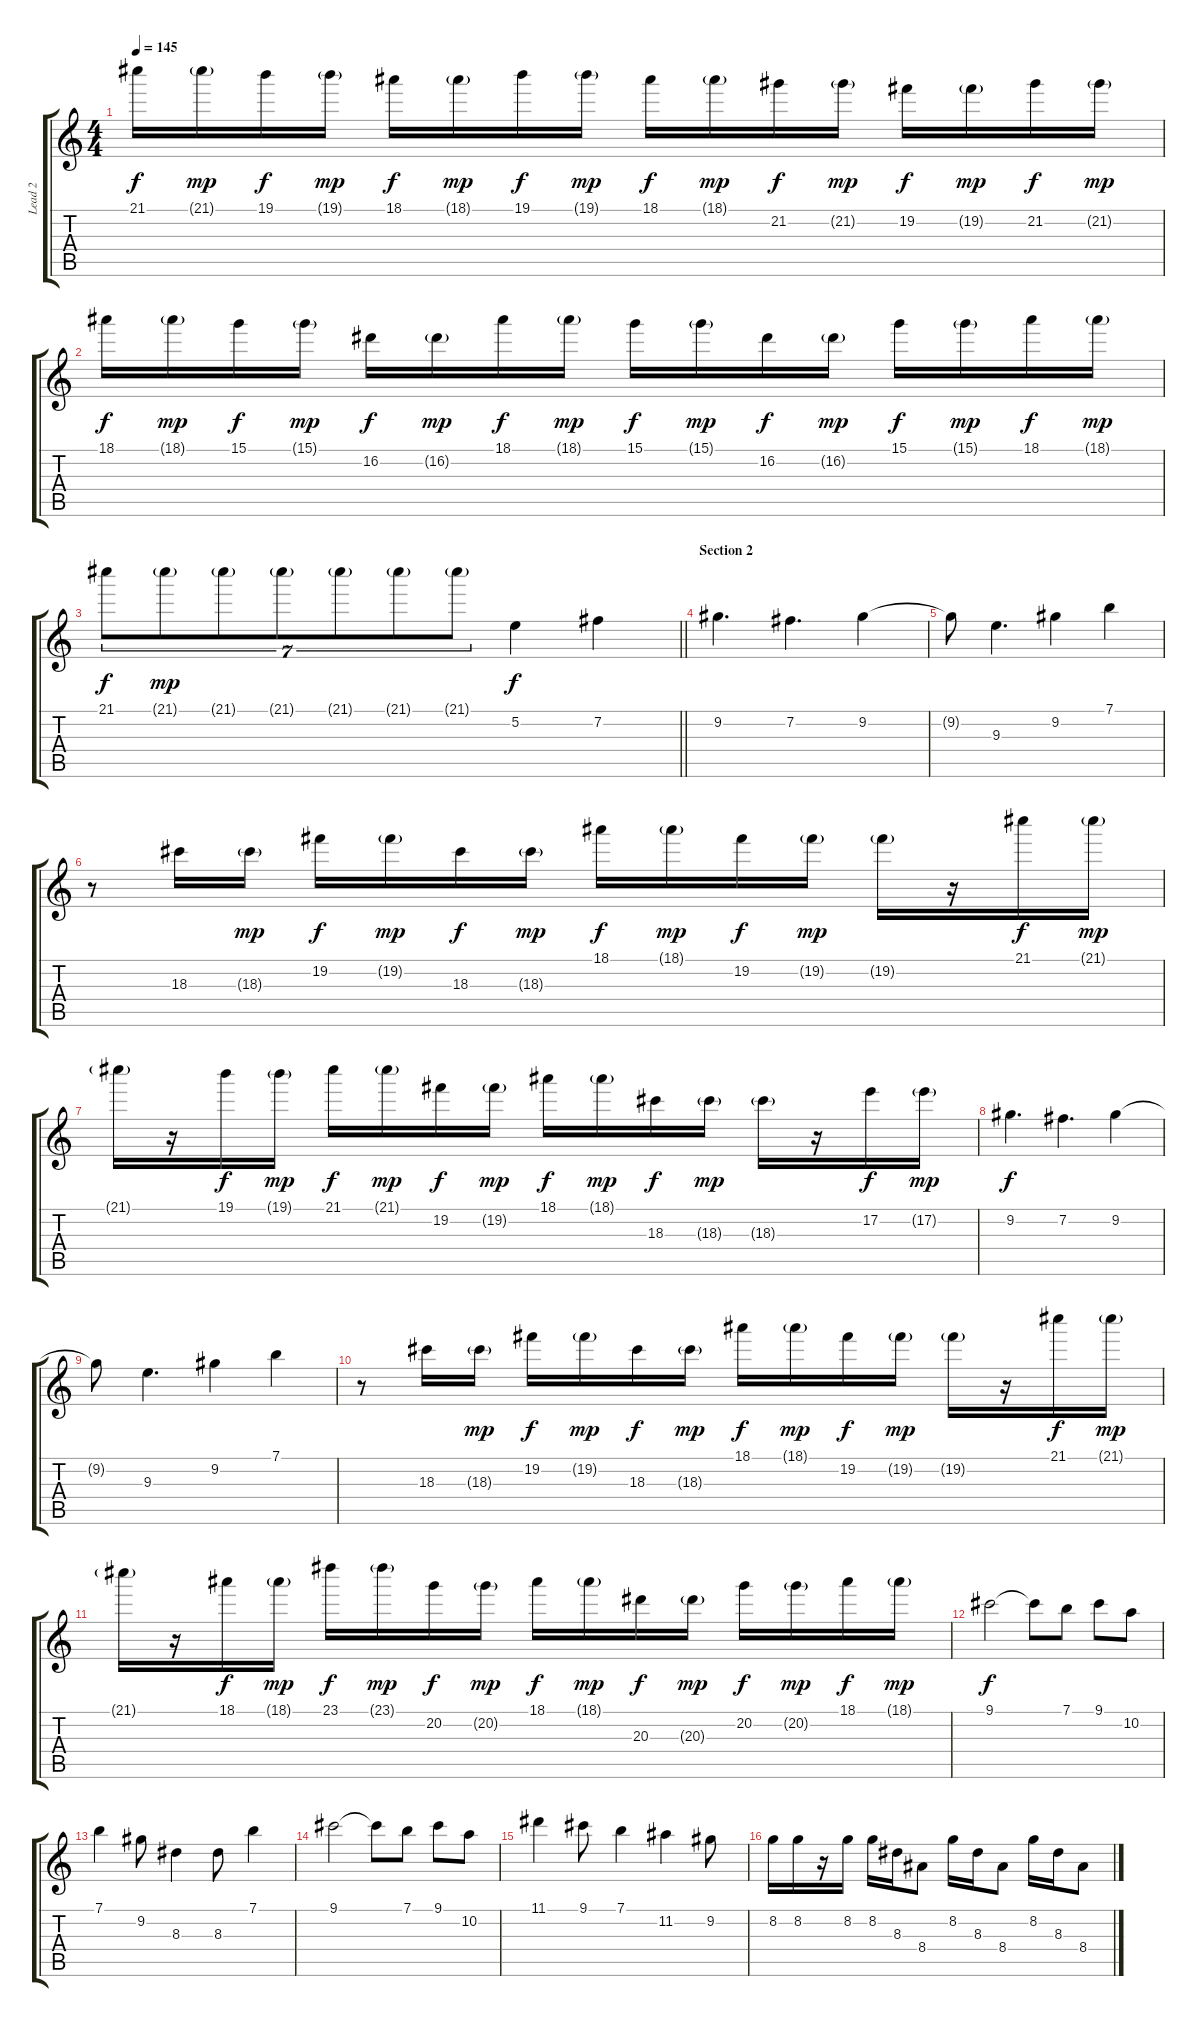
\track ("Lead 2" "Lead 2") {instrument overdrivenguitar}
\staff {score tabs}
\tuning (E4 B3 G3 D3 A2 E2) {hide}
\ts (4 4)
\tempo 145
\clef g2
\ks c
21.1.16{dy f} 21.1{g}.16{dy mp} 19.1.16{dy f} 19.1{g}.16{dy mp} 18.1.16{dy f} 18.1{g}.16{dy mp} 19.1.16{dy f} 19.1{g}.16{dy mp} 18.1.16{dy f} 18.1{g}.16{dy mp} 21.2.16{dy f} 21.2{g}.16{dy mp} 19.2.16{dy f} 19.2{g}.16{dy mp} 21.2.16{dy f} 21.2{g}.16{dy mp} |
18.1.16{dy f} 18.1{g}.16{dy mp} 15.1.16{dy f} 15.1{g}.16{dy mp} 16.2.16{dy f} 16.2{g}.16{dy mp} 18.1.16{dy f} 18.1{g}.16{dy mp} 15.1.16{dy f} 15.1{g}.16{dy mp} 16.2.16{dy f} 16.2{g}.16{dy mp} 15.1.16{dy f} 15.1{g}.16{dy mp} 18.1.16{dy f} 18.1{g}.16{dy mp} |
\barLineRight lightlight
21.1.8{tu (7 4) dy f} 21.1{g}.8{tu (7 4) dy mp} 21.1{g}.8{tu (7 4)} 21.1{g}.8{tu (7 4)} 21.1{g}.8{tu (7 4)} 21.1{g}.8{tu (7 4)} 21.1{g}.8{tu (7 4)} 5.2.4{dy f} 7.2.4 |
\section ("" "Section 2")
9.2.4{d} 7.2.4{d} 9.2.4 |
9.2{t}.8 9.3.4{d} 9.2.4 7.1.4 |
r.8 18.3.16 18.3{g}.16{dy mp} 19.2.16{dy f} 19.2{g}.16{dy mp} 18.3.16{dy f} 18.3{g}.16{dy mp} 18.1.16{dy f} 18.1{g}.16{dy mp} 19.2.16{dy f} 19.2{g}.16{dy mp} 19.2{g}.16 r.16 21.1.16{dy f} 21.1{g}.16{dy mp} |
21.1{g}.16 r.16 19.1.16{dy f} 19.1{g}.16{dy mp} 21.1.16{dy f} 21.1{g}.16{dy mp} 19.2.16{dy f} 19.2{g}.16{dy mp} 18.1.16{dy f} 18.1{g}.16{dy mp} 18.3.16{dy f} 18.3{g}.16{dy mp} 18.3{g}.16 r.16 17.2.16{dy f} 17.2{g}.16{dy mp} |
9.2.4{d dy f} 7.2.4{d} 9.2.4 |
9.2{t}.8 9.3.4{d} 9.2.4 7.1.4 |
r.8 18.3.16 18.3{g}.16{dy mp} 19.2.16{dy f} 19.2{g}.16{dy mp} 18.3.16{dy f} 18.3{g}.16{dy mp} 18.1.16{dy f} 18.1{g}.16{dy mp} 19.2.16{dy f} 19.2{g}.16{dy mp} 19.2{g}.16 r.16 21.1.16{dy f} 21.1{g}.16{dy mp} |
21.1{g}.16 r.16 18.1.16{dy f} 18.1{g}.16{dy mp} 23.1.16{dy f} 23.1{g}.16{dy mp} 20.2.16{dy f} 20.2{g}.16{dy mp} 18.1.16{dy f} 18.1{g}.16{dy mp} 20.3.16{dy f} 20.3{g}.16{dy mp} 20.2.16{dy f} 20.2{g}.16{dy mp} 18.1.16{dy f} 18.1{g}.16{dy mp} |
9.1.2{dy f} 9.1{t}.8 7.1.8 9.1.8 10.2.8 |
7.1.4 9.2.8 8.3.4 8.3.8 7.1.4 |
9.1.2 9.1{t}.8 7.1.8 9.1.8 10.2.8 |
11.1.4 9.1.8 7.1.4 11.2.4 9.2.8 |
8.2.16 8.2.16 r.16 8.2.16 8.2.16 8.3.16 8.4.8 8.2.16 8.3.16 8.4.8 8.2.16 8.3.16 8.4.8
